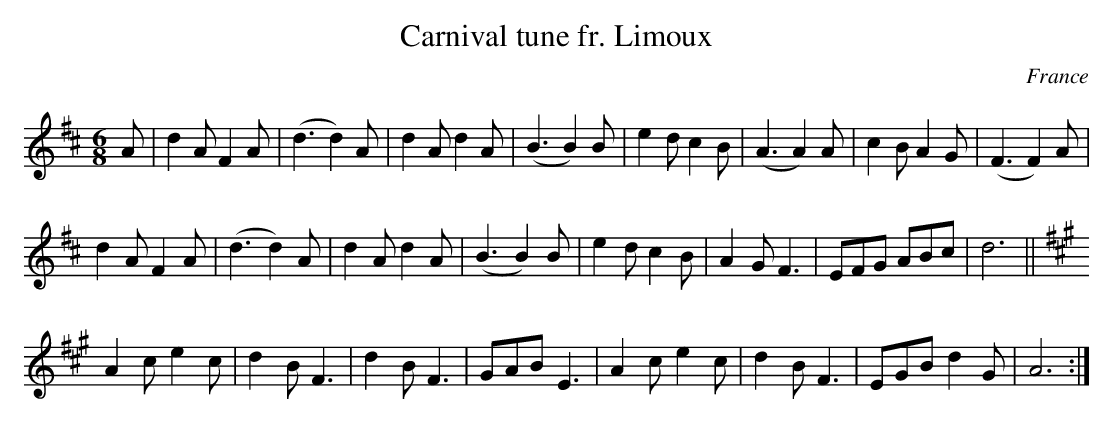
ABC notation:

X:1
T:Carnival tune fr. Limoux
M:6/8
O:France
K:D major
A|\
d2A F2A|(d3 d2)A|d2A d2A|(B3 B2)B|\
e2d c2B|(A3 A2)A|c2B A2G|(F3 F2)A|
d2A F2A|(d3 d2)A|d2A d2A|(B3 B2)B|\
e2d c2B|A2G F3|EFG ABc|d6||
K:A
A2c e2c|d2B F3|d2B F3|GAB E3|\
A2c e2c|d2B F3|EGB d2G|A6:|
